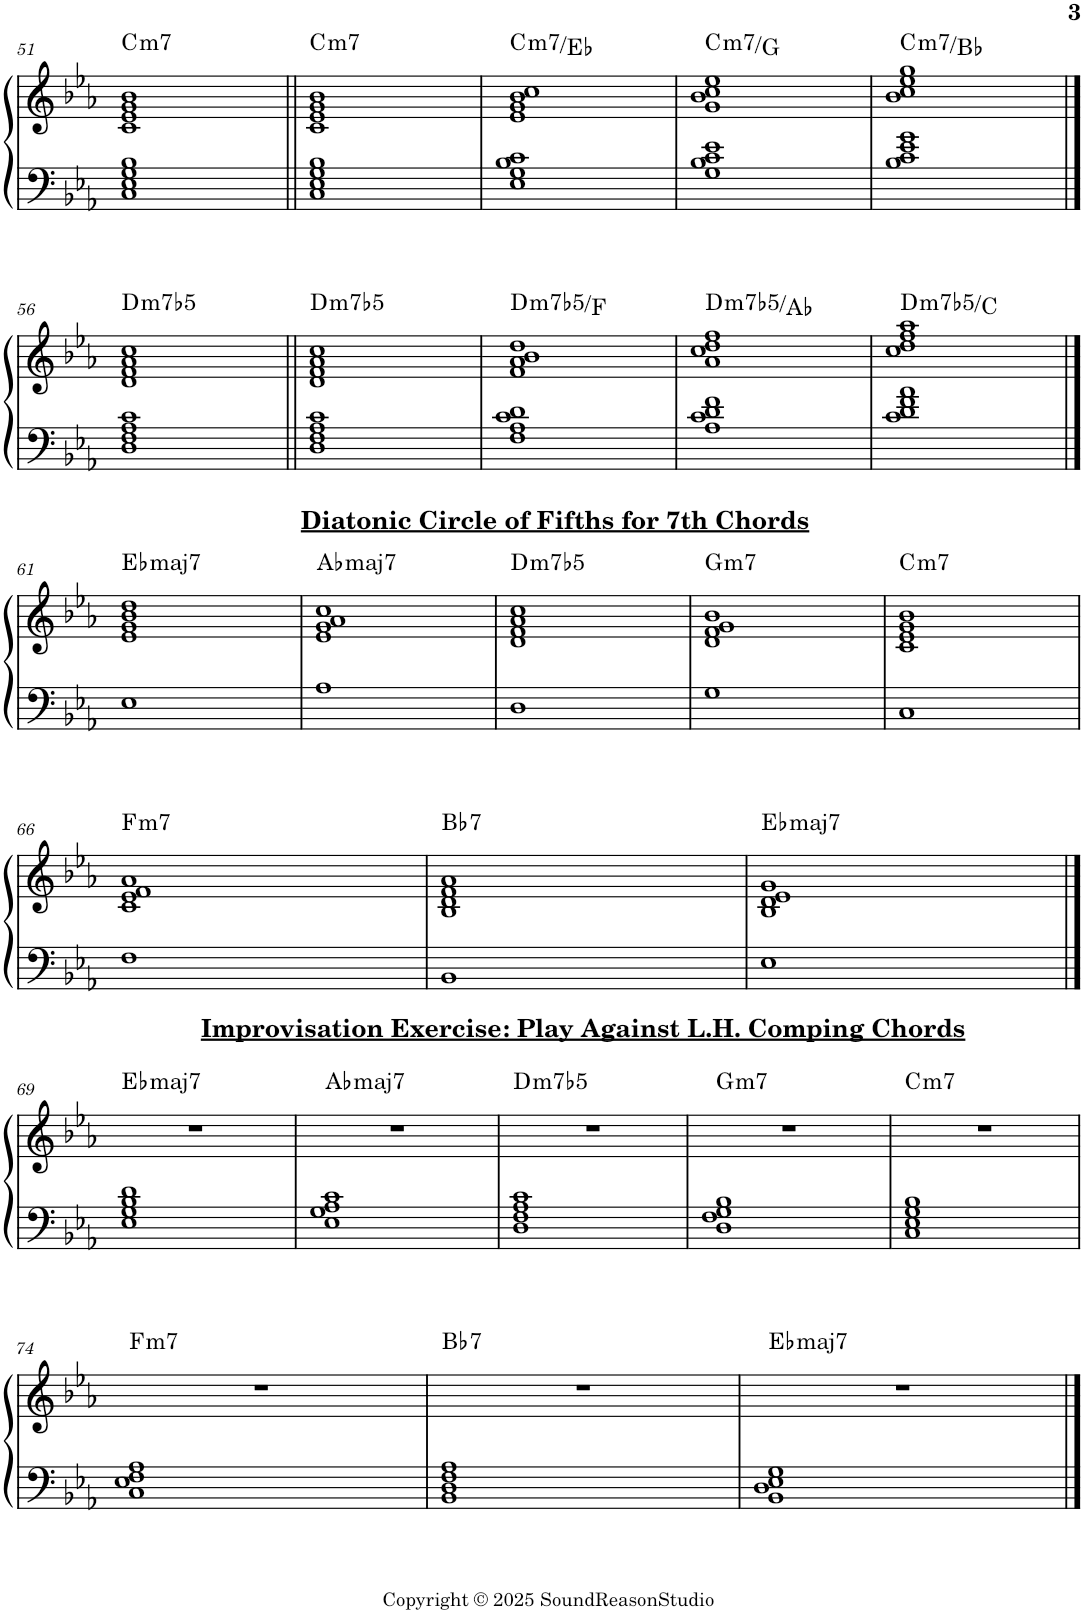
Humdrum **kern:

**kern	**kern	**harte
*part1	*part1	*part1
*staff2	*staff1	*
*I"Piano	*	*
*I'Pno.	*	*
!!LO:PB:g=z
*clefF4	*clefG2	*
*k[b-e-a-]	*k[b-e-a-]	*
*M4/4	*M4/4	*
=51	=51	=51
!	!	!LO:H:kt=m7
1C 1E- 1G 1B-	1c 1e- 1g 1b-	C:min7
=52||	=52||	=52||
!	!	!LO:H:kt=m7
1C 1E- 1G 1B-	1c 1e- 1g 1b-	C:min7
=53	=53	=53
!	!	!LO:H:kt=m7
1E- 1G 1B- 1c	1e- 1g 1b- 1cc	C:min7/b3
=54	=54	=54
!	!	!LO:H:kt=m7
1G 1B- 1c 1e-	1g 1b- 1cc 1ee-	C:min7/5
=55	=55	=55
!	!	!LO:H:kt=m7
1B- 1c 1e- 1g	1b- 1cc 1ee- 1gg	C:min7/b7
!!LO:LB:g=z
==56	==56	==56
!	!	!LO:H:kt=m7b5
1D 1F 1A- 1c	1d 1f 1a- 1cc	D:hdim7
=57||	=57||	=57||
!	!	!LO:H:kt=m7b5
1D 1F 1A- 1c	1d 1f 1a- 1cc	D:hdim7
=58	=58	=58
!	!	!LO:H:kt=m7b5
1F 1A- 1c 1d	1f 1a- 1b- 1dd	D:hdim7/b3
=59	=59	=59
!	!	!LO:H:kt=m7b5
1A- 1c 1d 1f	1a- 1cc 1dd 1ff	D:hdim7/b5
=60	=60	=60
!	!	!LO:H:kt=m7b5
1c 1d 1f 1a-	1cc 1dd 1ff 1aa-	D:hdim7/b7
!!LO:LB:g=z
==61	==61	==61
!	!	!LO:H:kt=maj7
1E-	1e- 1g 1b- 1dd	Eb:maj7
=62	=62	=62
!	!LO:TX:a:B:t=Diatonic Circle of Fifths for 7th Chords	!LO:H:kt=maj7
1A-	1e- 1g 1a- 1cc	Ab:maj7
=63	=63	=63
!	!	!LO:H:kt=m7b5
1D	1d 1f 1a- 1cc	D:hdim7
=64	=64	=64
!	!	!LO:H:kt=m7
1G	1d 1f 1g 1b-	G:min7
=65	=65	=65
!	!	!LO:H:kt=m7
1C	1c 1e- 1g 1b-	C:min7
!!LO:LB:g=z
=66	=66	=66
!	!	!LO:H:kt=m7
1F	1c 1e- 1f 1a-	F:min7
=67	=67	=67
!	!	!LO:H:kt=7
1BB-	1B- 1d 1f 1a-	Bb:7
=68	=68	=68
!	!	!LO:H:kt=maj7
1E-	1B- 1d 1e- 1g	Eb:maj7
!!LO:LB:g=z
==69	==69	==69
!	!	!LO:H:kt=maj7
1E- 1G 1B- 1d	1r	Eb:maj7
=70	=70	=70
!	!LO:TX:a:B:t=Improvisation Exercise&colon; Play Against L.H. Comping Chords	!LO:H:kt=maj7
1E- 1G 1A- 1c	1r	Ab:maj7
=71	=71	=71
!	!	!LO:H:kt=m7b5
1D 1F 1A- 1c	1r	D:hdim7
=72	=72	=72
!	!	!LO:H:kt=m7
1D 1F 1G 1B-	1r	G:min7
=73	=73	=73
!	!	!LO:H:kt=m7
1C 1E- 1G 1B-	1r	C:min7
!!LO:LB:g=z
=74	=74	=74
!	!	!LO:H:kt=m7
1C 1E- 1F 1A-	1r	F:min7
=75	=75	=75
!	!	!LO:H:kt=7
1BB- 1D 1F 1A-	1r	Bb:7
=76	=76	=76
!	!	!LO:H:kt=maj7
1BB- 1D 1E- 1G	1r	Eb:maj7
==	==	==
*-	*-	*-
